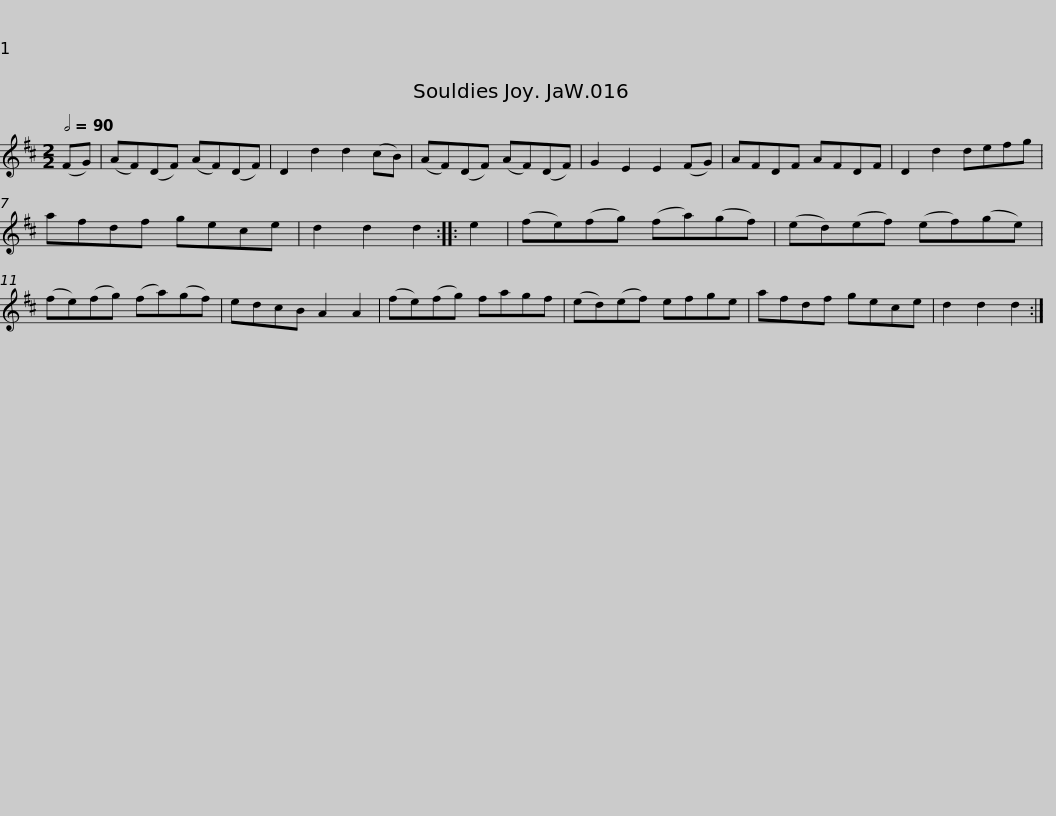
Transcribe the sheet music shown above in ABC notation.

X:1
L:1/8
Q:1/2=90
M:2/2
I:linebreak $
K:D
V:1 treble
V:1
 (FG) | (AF)(DF) (AF)(DF) | D2 d2 d2 (cB) | (AF)(DF) (AF)(DF) | G2 E2 E2 (FG) |$ %5
 AFDF AFDF | D2 d2 defg | afdf gece | d2 d2 d2 ::$ e2 | %10
 (fe)(fg) (fa)(gf) | (ed)(ef) (ef)(ge) | (fe)(fg) (fa)(gf) | edcB A2 A2 |$ (fe)(fg) fagf | %15
 (ed)(ef) efge | afdf gece | d2 d2 d2 :| %18
